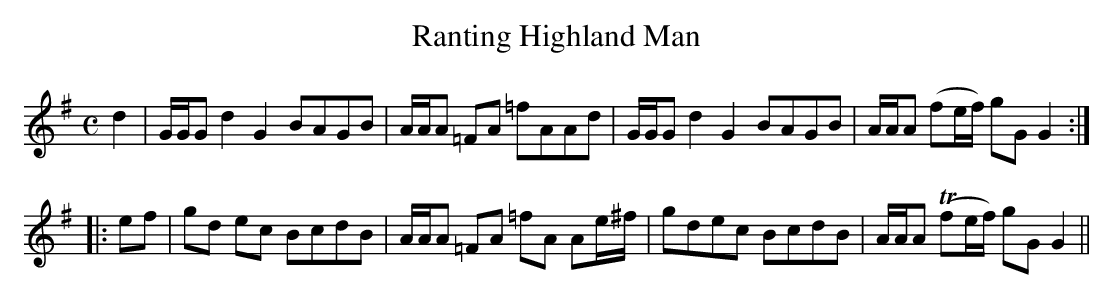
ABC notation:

X:1
T:Ranting Highland Man
M:C
L:1/8
K:G
d2|G/G/G d2G2 BAGB|A/A/A =FA =fAAd|G/G/G d2G2 BAGB|A/A/A (fe/f/) gG G2:|
|:ef|gd ec BcdB|A/A/A =FA =fA Ae/^f/|gdec BcdB|A/A/A (Tfe/f/) gG G2||
